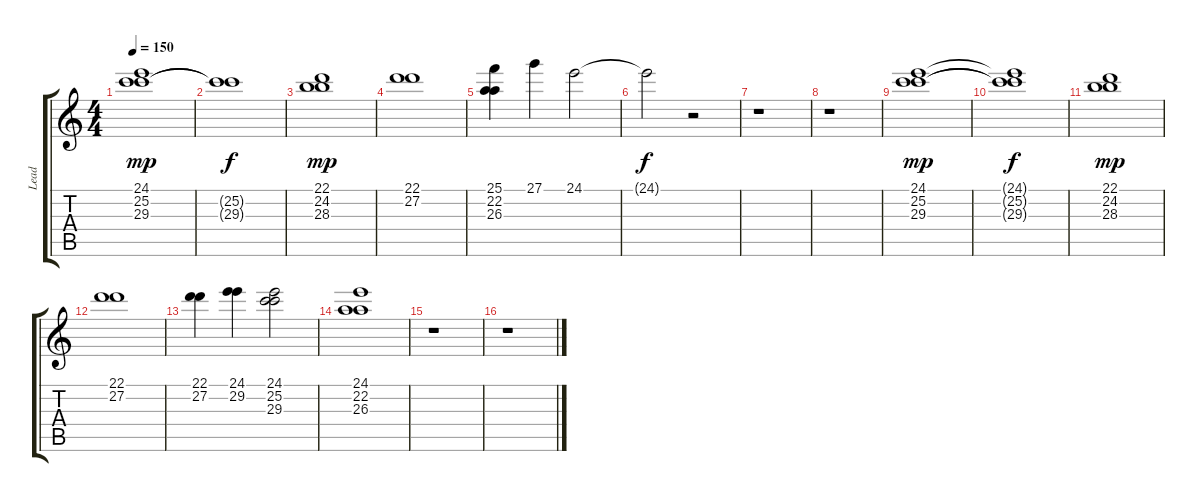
\track ("Lead" "Lead") {instrument lead3calliope}
\staff {score tabs}
\tuning (E4 B3 G3 D3 A2 E2) {hide}
\ts (4 4)
\tempo 150
\clef g2
\ks c
(24.1 25.2 29.3).1{dy mp instrument lead3calliope} |
(25.2{t} 29.3{t}).1{dy f} |
(22.1 24.2 28.3).1{dy mp} |
(22.1 27.2).1 |
(25.1 22.2 26.3).4 27.1.4 24.1.2 |
24.1{t}.2{dy f} r.2 |
r.1 |
r.1 |
(24.1 25.2 29.3).1{dy mp} |
(24.1{t} 25.2{t} 29.3{t}).1{dy f} |
(22.1 24.2 28.3).1{dy mp} |
(22.1 27.2).1 |
(22.1 27.2).4 (24.1 29.2).4 (24.1 25.2 29.3).2 |
(24.1 22.2 26.3).1 |
r.1 |
r.1
